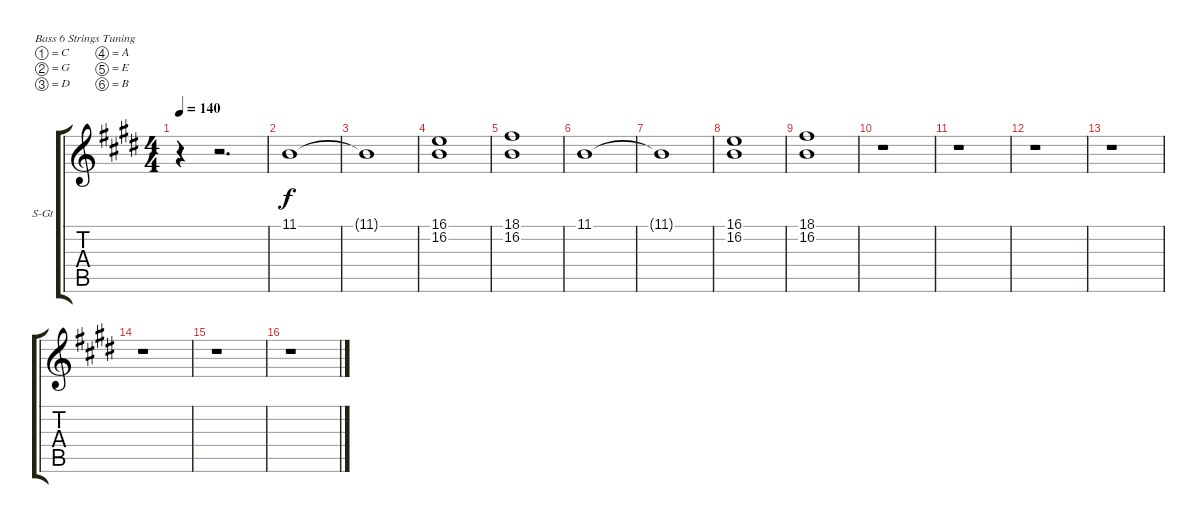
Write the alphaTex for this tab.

\bracketExtendMode groupsimilarinstruments
\firstSystemTrackNameOrientation horizontal
\otherSystemsTrackNameOrientation horizontal
\track ("Brass" "S-Gt") {instrument brasssection}
\staff {score tabs}
\tuning (C3 G2 D2 A1 E1 B0)
\displaytranspose 12
\ts (4 4)
\tempo 140
\clef g2
\ks e
r.4{dy f instrument brasssection} r.2{d} |
11.1.1 |
11.1{t}.1 |
(16.1 16.2).1 |
(18.1 16.2).1 |
11.1.1 |
11.1{t}.1 |
(16.1 16.2).1 |
(18.1 16.2).1 |
r.1 |
r.1 |
r.1 |
r.1 |
r.1 |
r.1 |
r.1
